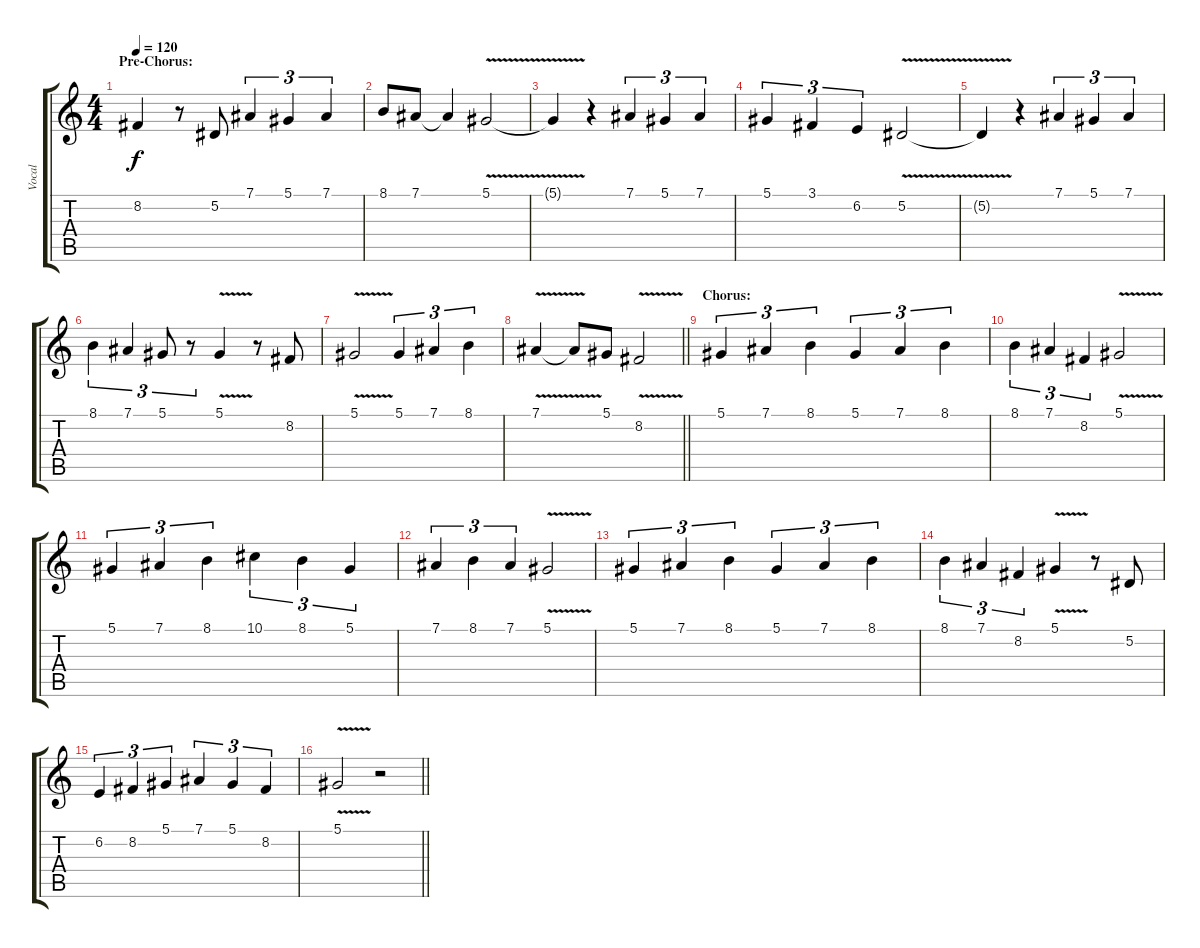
\track ("Vocal" "Vocal") {instrument oboe}
\staff {score tabs}
\tuning (Eb4 Bb3 Gb3 Db3 Ab2 Eb2) {hide}
\ts (4 4)
\section ("" "Pre-Chorus:")
\tempo 120
\clef g2
\ks c
8.2{t}.4{dy f} r.8 5.2.8 7.1.4{tu (3 2)} 5.1.4{tu (3 2)} 7.1.4{tu (3 2)} |
8.1.8 7.1.8 7.1{t}.4 5.1{v}.2 |
5.1{t}.4 r.4 7.1.4{tu (3 2)} 5.1.4{tu (3 2)} 7.1.4{tu (3 2)} |
5.1.4{tu (3 2)} 3.1.4{tu (3 2)} 6.2.4{tu (3 2)} 5.2{v}.2 |
5.2{t}.4 r.4 7.1.4{tu (3 2)} 5.1.4{tu (3 2)} 7.1.4{tu (3 2)} |
8.1.4{tu (3 2)} 7.1.4{tu (3 2)} 5.1.8{tu (3 2)} r.8{tu (3 2)} 5.1{v}.4 r.8 8.2.8 |
5.1{v}.2 5.1.4{tu (3 2)} 7.1.4{tu (3 2)} 8.1.4{tu (3 2)} |
\barLineRight lightlight
7.1{v}.4 7.1{t}.8 5.1.8 8.2{v}.2 |
\section ("" "Chorus:")
5.1.4{tu (3 2)} 7.1.4{tu (3 2)} 8.1.4{tu (3 2)} 5.1.4{tu (3 2)} 7.1.4{tu (3 2)} 8.1.4{tu (3 2)} |
8.1.4{tu (3 2)} 7.1.4{tu (3 2)} 8.2.4{tu (3 2)} 5.1{v}.2 |
5.1.4{tu (3 2)} 7.1.4{tu (3 2)} 8.1.4{tu (3 2)} 10.1.4{tu (3 2)} 8.1.4{tu (3 2)} 5.1.4{tu (3 2)} |
7.1.4{tu (3 2)} 8.1.4{tu (3 2)} 7.1.4{tu (3 2)} 5.1{v}.2 |
5.1.4{tu (3 2)} 7.1.4{tu (3 2)} 8.1.4{tu (3 2)} 5.1.4{tu (3 2)} 7.1.4{tu (3 2)} 8.1.4{tu (3 2)} |
8.1.4{tu (3 2)} 7.1.4{tu (3 2)} 8.2.4{tu (3 2)} 5.1{v}.4 r.8 5.2.8 |
6.2.4{tu (3 2)} 8.2.4{tu (3 2)} 5.1.4{tu (3 2)} 7.1.4{tu (3 2)} 5.1.4{tu (3 2)} 8.2.4{tu (3 2)} |
\barLineRight lightlight
5.1{v}.2 r.2
